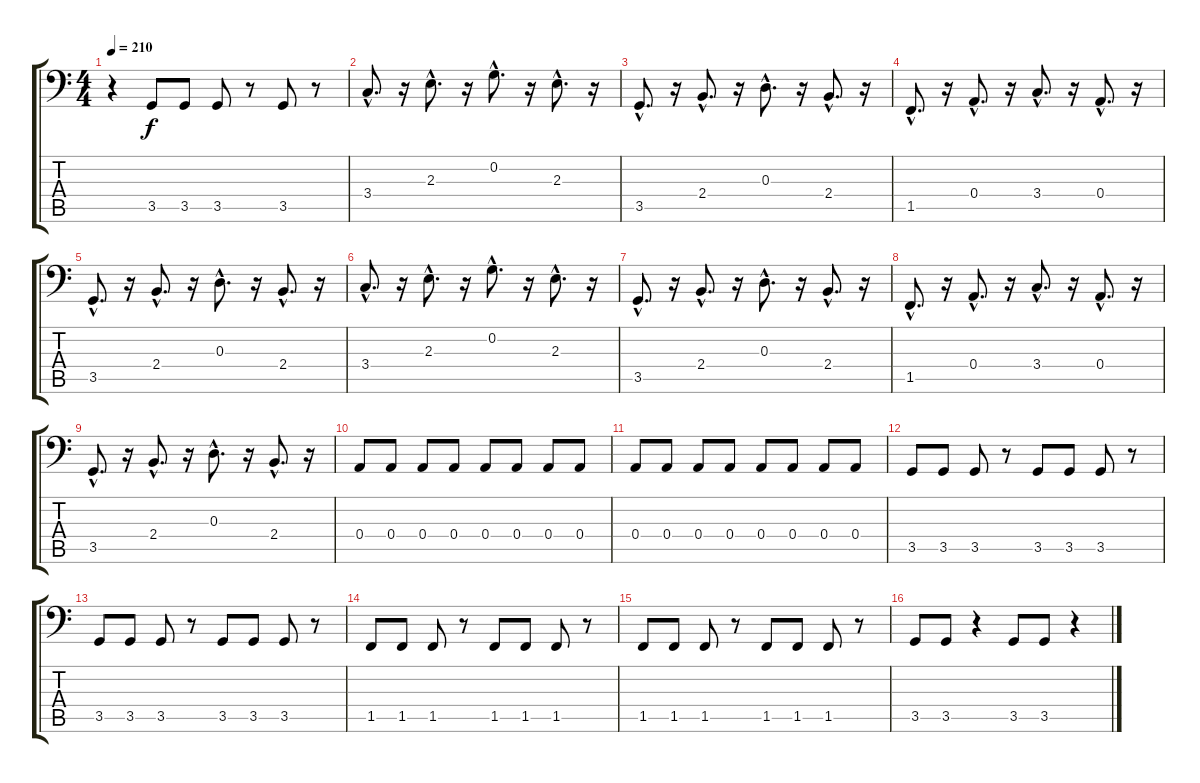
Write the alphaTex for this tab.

\track "" {instrument electricbassfinger}
\staff {score tabs}
\tuning (C3 G2 D2 A1 E1 B0) {hide}
\ts (4 4)
\tempo 210
\clef f4
\ks c
r.4{dy f} 3.5.8 3.5.8 3.5.8 r.8 3.5.8 r.8 |
3.4{hac}.8{d} r.16 2.3{hac}.8{d} r.16 0.2{hac}.8{d} r.16 2.3{hac}.8{d} r.16 |
3.5{hac}.8{d} r.16 2.4{hac}.8{d} r.16 0.3{hac}.8{d} r.16 2.4{hac}.8{d} r.16 |
1.5{hac}.8{d} r.16 0.4{hac}.8{d} r.16 3.4{hac}.8{d} r.16 0.4{hac}.8{d} r.16 |
3.5{hac}.8{d} r.16 2.4{hac}.8{d} r.16 0.3{hac}.8{d} r.16 2.4{hac}.8{d} r.16 |
3.4{hac}.8{d} r.16 2.3{hac}.8{d} r.16 0.2{hac}.8{d} r.16 2.3{hac}.8{d} r.16 |
3.5{hac}.8{d} r.16 2.4{hac}.8{d} r.16 0.3{hac}.8{d} r.16 2.4{hac}.8{d} r.16 |
1.5{hac}.8{d} r.16 0.4{hac}.8{d} r.16 3.4{hac}.8{d} r.16 0.4{hac}.8{d} r.16 |
3.5{hac}.8{d} r.16 2.4{hac}.8{d} r.16 0.3{hac}.8{d} r.16 2.4{hac}.8{d} r.16 |
0.4.8 0.4.8 0.4.8 0.4.8 0.4.8 0.4.8 0.4.8 0.4.8 |
0.4.8 0.4.8 0.4.8 0.4.8 0.4.8 0.4.8 0.4.8 0.4.8 |
3.5.8 3.5.8 3.5.8 r.8 3.5.8 3.5.8 3.5.8 r.8 |
3.5.8 3.5.8 3.5.8 r.8 3.5.8 3.5.8 3.5.8 r.8 |
1.5.8 1.5.8 1.5.8 r.8 1.5.8 1.5.8 1.5.8 r.8 |
1.5.8 1.5.8 1.5.8 r.8 1.5.8 1.5.8 1.5.8 r.8 |
3.5.8 3.5.8 r.4 3.5.8 3.5.8 r.4
